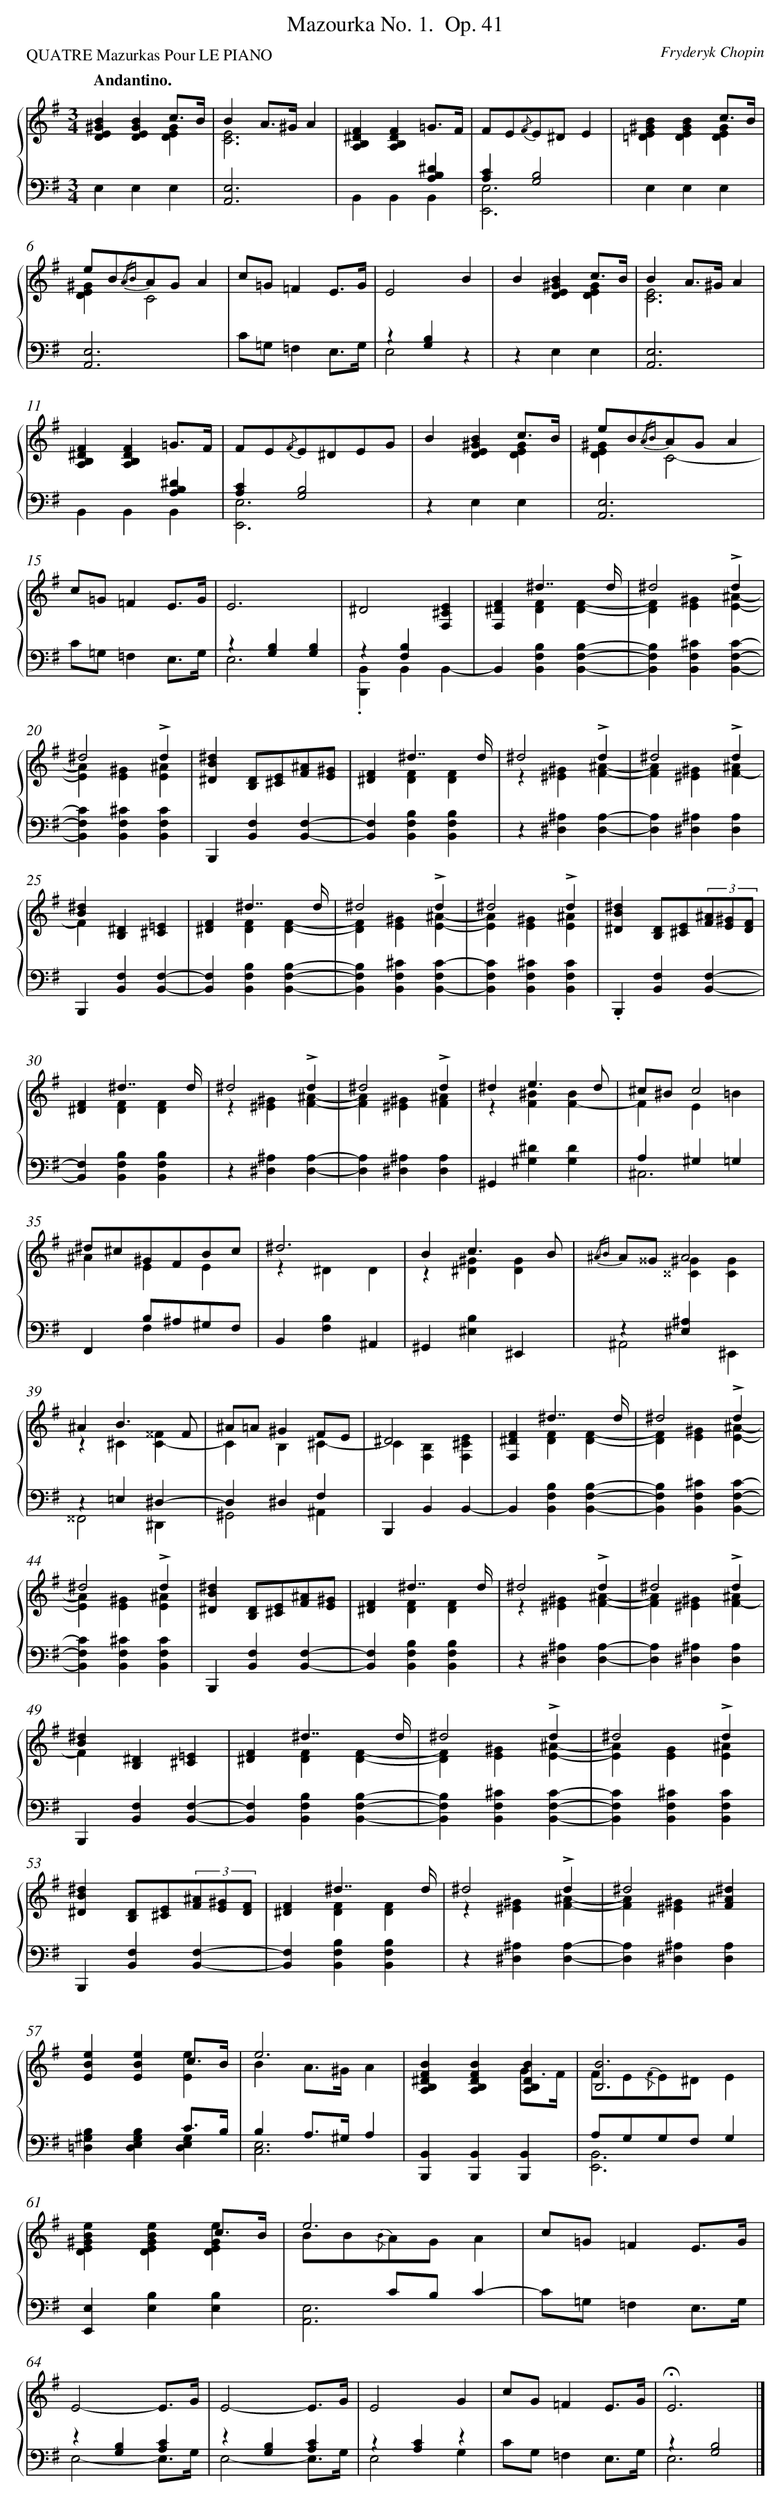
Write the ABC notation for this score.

X:1
T: Mazourka No. 1.	 Op. 41
C: Fryderyk Chopin
L: 1/4
M: 3/4
P: QUATRE Mazurkas Pour LE PIANO
Q: "Andantino."
%%staves {1 2}
V: 1 clef=treble
V: 2 clef=bass
K: G
[V:1] [B^GED][BGED]c3//B// & x2[GED] |
[V:2] E,E,E, |
[V:1] BA/>^G/A & [E3C3] |
[V:2] [E,3A,,3] |
[V:1] [F^DB,A,][FDB,A,]=G3//F// |
[V:2] xx[^DB,A,] & B,,B,,B,, |
[V:1] F/E/{/F}E/^D/E |
[V:2] [CA,][B,2G,2] & [E,3E,,3] |
[V:1] x2c3//B// & [B^GE=D][BGED][GED] |
[V:2] E,E,E, |
[V:1] e/B/{/AB}A/G/A & [^GED]C2- |
[V:2] [E,3A,,3] |
[V:1] c/=G/=FE3//G// |
[V:2] C/=G,/=F,E,3//G,// |
[V:1] E2B |
[V:2] z[B,G,]x & E,2z |
[V:1] B[B^GED]c3//B// & x2[GED] |
[V:2] zE,E, |
[V:1] BA/>^G/A & [E3C3] |
[V:2] [E,3A,,3] |
[V:1] [F^DB,A,][FDB,A,]=G3//F// |
[V:2] xx[^DB,A,] & B,,B,,B,, |
[V:1] F/E/{/F}E/^D/E/G/ |
[V:2] [CA,][B,2G,2] & [E,3E,,3] |
[V:1] B[B^GED]c3//B// & xx[GED] |
[V:2] zE,E, |
[V:1] e/B/{/AB}A/G/A & [^GED]C2- |
[V:2] [E,3A,,3] |
[V:1] c/=G/=FE3//G// |
[V:2] C/=G,/=F,E,3//G,// |
[V:1] E3 |
[V:2] z[B,G,][B,G,] & E,3 |
[V:1] ^D2[E^CF,] |
[V:2] z[B,F,]x & .[B,,,B,,]B,,B,,- |
[V:1] [F^DF,]^d7//d// & x[FD][FD]- |
[V:2] B,,[B,F,B,,][B,F,B,,]- |
[V:1] ^d2!accent!d & [FD][^GE][^AE]- |
[V:2] [B,F,B,,][^CF,B,,][CF,B,,]- |
[V:1] ^d2!accent!d & [AE][^GE][^AE] |
[V:2] [CF,B,,][^CF,B,,][CF,B,,] |
[V:1] [^dB^D][D/B,/][E/^C/][^A/F/][^G/E/] |
[V:2] B,,,[F,B,,][F,B,,]- |
[V:1] [F^D]^d7//d// & x[FD][FD] |
[V:2] [F,B,,][B,F,B,,][B,F,B,,] |
[V:1] ^d2!accent!d & z[^G^E][^AF]- |
[V:2] z[^A,^D,][A,D,]- |
[V:1] ^d2!accent!d & [AF][^G^E][^AF-] |
[V:2] [A,D,][^A,^D,][A,D,] |
[V:1] [^dB][^DB,][=E^C] & Fx2 |
[V:2] B,,,[F,B,,][F,B,,]- |
[V:1] [F^D]^d7//d// & x[FD][FD]- |
[V:2] [F,B,,][B,F,B,,][B,F,B,,]- |
[V:1] ^d2!accent!d & [FD][^GE][^AE]- |
[V:2] [B,F,B,,][^CF,B,,][C-F,B,,-] |
[V:1] ^d2!accent!d & [AE][^GE][^AE] |
[V:2] [CF,B,,][^CF,B,,][CF,B,,] |
[V:1] [^dB^D][D/B,/][E/^C/](3[^A/F/][^G/E/][F/D/] |
[V:2] .B,,,[F,B,,][F,B,,]- |
[V:1] [F^D]^d7//d// & x[FD][FD] |
[V:2] [F,B,,][B,F,B,,][B,F,B,,] |
[V:1] ^d2!accent!d & z[^G^E][^AF]- |
[V:2] z[^A,^D,][A,D,]- |
[V:1] ^d2!accent!d & [AF][^G^E][^AF] |
[V:2] [A,D,][^A,^D,][A,D,] |
[V:1] ^de3/d/ & z[^BF][BF-] |
[V:2] ^G,,[^D^G,][DG,] |
[V:1] ^c/^B/c2 & FE=B |
[V:2] A,^G,=G, & ^C,3 |
[V:1] ^d/^c/^G/F/B/c/ & ^AEE |
[V:2] F,,B,/^A,/^G,/F,/ & xF,x |
[V:1] ^d3 & z^DD |
[V:2] B,,[B,F,]^A,, |
[V:1] Bc3/B/ & z[^G^D][GD] |
[V:2] ^G,,[B,^E,]^E,, |
[V:1] {/^AB} A/^^G/A2 & x[^G^^C][GC] |
[V:2] z[^A,^E,]x & ^A,,2^E,, |
[V:1] ^AB3/F/ & z^C[^^FC-] |
[V:2] z=E,^D,- & ^^F,,2^D,, |
[V:1] ^A/=A/^GF/E/ & CB,^C- |
[V:2] D,^D,F, & ^G,,2^A,, |
[V:1] ^D2x & C[B,F,][E^CF,] |
[V:2] B,,,B,,B,,- |
[V:1] [F^DF,]^d7//d// & x[FD][FD]- |
[V:2] B,,[B,F,B,,][B,F,B,,]- |
[V:1] ^d2!accent!d & [FD][^GE][^AE]- |
[V:2] [B,F,B,,][^CF,B,,][CF,B,,]- |
[V:1] ^d2!accent!d & [AE][^GE][^AE] |
[V:2] [CF,B,,][^CF,B,,][CF,B,,] |
[V:1] [^dB^D][D/B,/][E/^C/][^A/F/][^G/E/] |
[V:2] B,,,[F,B,,][F,B,,]- |
[V:1] [F^D]^d7//d// & x[FD][FD] |
[V:2] [F,B,,][B,F,B,,][B,F,B,,] |
[V:1] ^d2!accent!d & z[^G^E][^AF]- |
[V:2] z[^A,^D,][A,D,]- |
[V:1] ^d2!accent!d & [AF][^G^E][^AF-] |
[V:2] [A,D,][^A,^D,][A,D,] |
[V:1] [^dB][^DB,][=E^C] & Fx2 |
[V:2] B,,,[F,B,,][F,B,,]- |
[V:1] [F^D]^d7//d// & x[FD][FD]- |
[V:2] [F,B,,][B,F,B,,][B,F,B,,]- |
[V:1] ^d2!accent!d & [FD][^GE][^AE]- |
[V:2] [B,F,B,,][^CF,B,,][CF,B,,]- |
[V:1] ^d2!accent!d & [AE][GE][^AE] |
[V:2] [CF,B,,][^CF,B,,][CF,B,,] |
[V:1] [^dB^D][D/B,/][E/^C/](3[^A/F/][^G/E/][F/D/] |
[V:2] B,,,[F,B,,][F,B,,]- |
[V:1] [F^D]^d7//d// & x[FD][FD] |
[V:2] [F,B,,][B,F,B,,][B,F,B,,] |
[V:1] ^d2!accent!d & z[^G^E][^AF]- |
[V:2] z[^A,^D,][A,D,]- |
[V:1] ^d2[^d^AF] & [AF][^G^E]x |
[V:2] [A,D,][^A,^D,][A,D,] |
[V:1] [eBE][eBE]c3//B// & x2[eE] |
[V:2] x2C3//B,// & [B,^G,=D,][B,G,E,D,][G,E,D,] |
[V:1] e3 & BA/>^G/A |
[V:2] B,A,/>^G,/A, & [E,3C,3] |
[V:1] [BF^DB,A,][BFDB,A,][BDB,A,] & x2G3//F// |
[V:2] [B,,B,,,][B,,B,,,][B,,B,,,] |
[V:1] [B3B,3] & F/E/{/F}E/^D/E |
[V:2] A,/G,/G,/F,/G, & [B,,3E,,3] |
[V:1] x2c3//B// & [eB^GED][eBGED][eGED] |
[V:2] [E,E,,][B,E,][B,E,] |
[V:1] e3 & B/B/{/B}A/G/A |
[V:2] xC/B,/C- & [E,3A,,3] |
[V:1] c/=G/=FE3//G// |
[V:2] C/=G,/=F,E,3//G,// |
[V:1] E2-E3//G// |
[V:2] z[B,G,][CA,] & E,2-E,3//G,// |
[V:1] E2-E3//G// |
[V:2] z[B,G,][CA,] & E,2-E,3//G,// |
[V:1] E2G |
[V:2] z[CA,]z & E,2G, |
[V:1] c/G/=FE3//G// |
[V:2] C/G,/=F,E,3//G,// |
[V:1] !fermata!E3 |]
[V:2] z[B,2G,2] & E,3 |]
